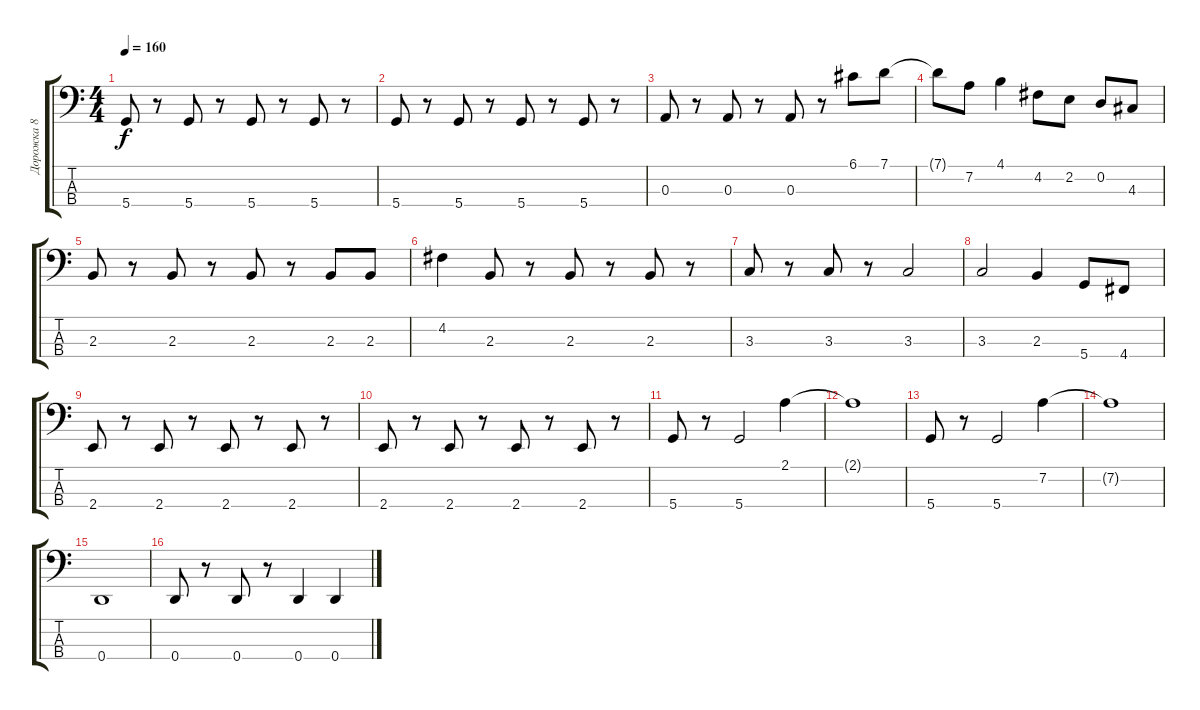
\track ("Дорожка 8" "Дорожка 8") {instrument electricbassfinger}
\staff {score tabs}
\tuning (G2 D2 A1 D1) {hide}
\ts (4 4)
\tempo 160
\clef f4
\ks c
5.4.8{dy f} r.8 5.4.8 r.8 5.4.8 r.8 5.4.8 r.8 |
5.4.8 r.8 5.4.8 r.8 5.4.8 r.8 5.4.8 r.8 |
0.3.8 r.8 0.3.8 r.8 0.3.8 r.8 6.1.8 7.1.8 |
7.1{t}.8 7.2.8 4.1.4 4.2.8 2.2.8 0.2.8 4.3.8 |
2.3.8 r.8 2.3.8 r.8 2.3.8 r.8 2.3.8 2.3.8 |
4.2.4 2.3.8 r.8 2.3.8 r.8 2.3.8 r.8 |
3.3.8 r.8 3.3.8 r.8 3.3.2 |
3.3.2 2.3.4 5.4.8 4.4.8 |
2.4.8 r.8 2.4.8 r.8 2.4.8 r.8 2.4.8 r.8 |
2.4.8 r.8 2.4.8 r.8 2.4.8 r.8 2.4.8 r.8 |
5.4.8 r.8 5.4.2 2.1.4 |
2.1{t}.1 |
5.4.8 r.8 5.4.2 7.2.4 |
7.2{t}.1 |
0.4.1 |
0.4.8 r.8 0.4.8 r.8 0.4.4 0.4.4
